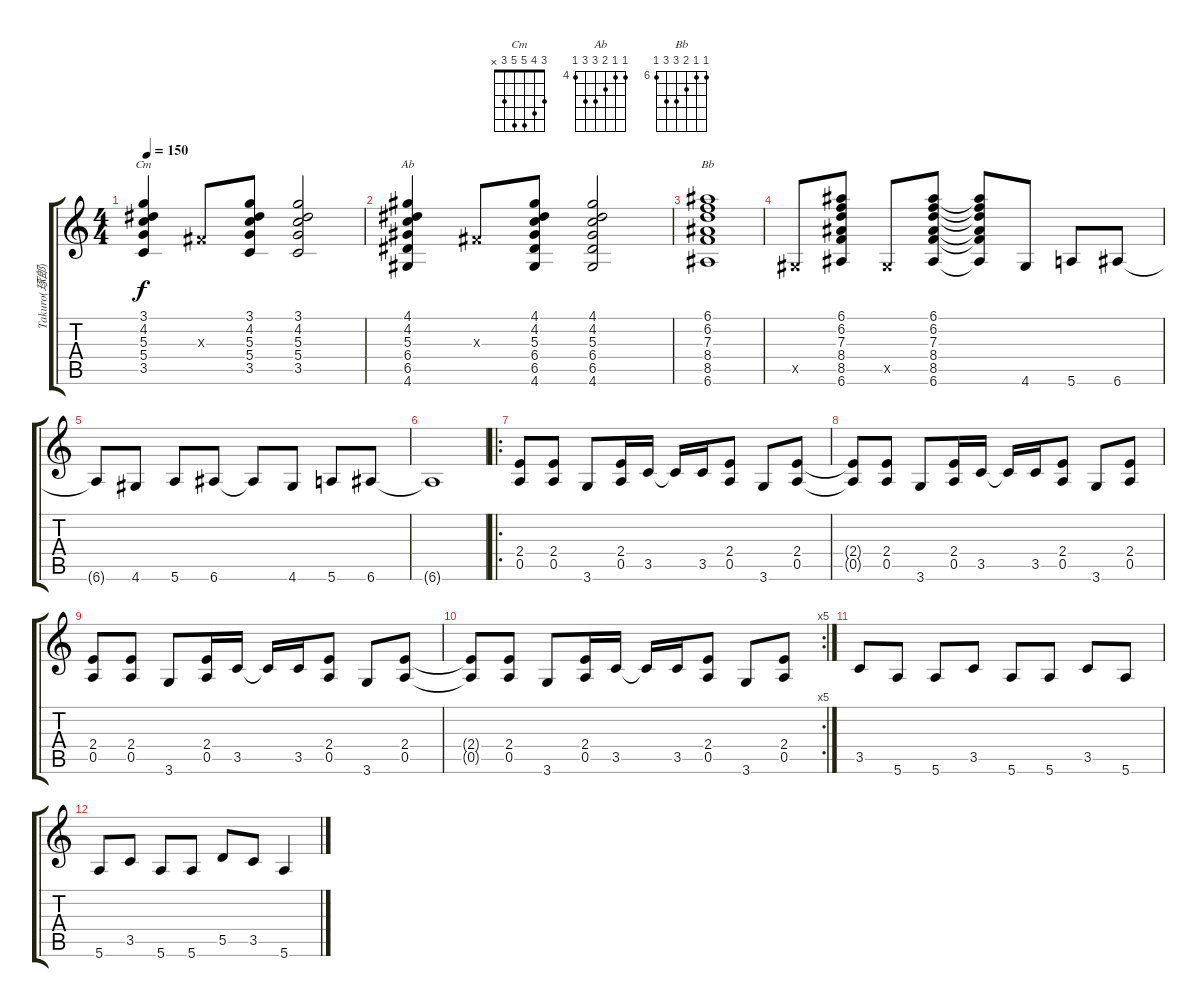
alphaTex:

\track ("Takuro(琢郎)" "Takuro(琢郎)") {instrument distortionguitar}
\staff {score tabs}
\tuning (E4 B3 G3 D3 A2 E2) {hide}
\chord ("Cm" 3 4 5 5 3 x)
\chord ("Ab" 4 4 5 6 6 4) {firstfret 4}
\chord ("Bb" 6 6 7 8 8 6) {firstfret 6}
\ts (4 4)
\tempo 150
\clef g2
\ks c
(3.1 4.2 5.3 5.4 3.5).4{ch "Cm" dy f} -1.3{x}.8 (3.1 4.2 5.3 5.4 3.5).8 (3.1 4.2 5.3 5.4 3.5).2 |
(4.1 4.2 5.3 6.4 6.5 4.6).4{ch "Ab"} -1.3{x}.8 (4.1 4.2 5.3 6.4 6.5 4.6).8 (4.1 4.2 5.3 6.4 6.5 4.6).2 |
(6.1 6.2 7.3 8.4 8.5 6.6).1{ch "Bb"} |
-1.5{x}.8 (6.1 6.2 7.3 8.4 8.5 6.6).8 -1.5{x}.8 (6.1 6.2 7.3 8.4 8.5 6.6).8 (6.1{t} 6.2{t} 7.3{t} 8.4{t} 8.5{t} 6.6{t}).8 4.6.8 5.6.8 6.6.8 |
6.6{t}.8 4.6.8 5.6.8 6.6.8 6.6{t}.8 4.6.8 5.6.8 6.6.8 |
6.6{t}.1 |
\ro
(2.4 0.5).8 (2.4 0.5).8 3.6.8 (2.4 0.5).16 3.5.16 3.5{t}.16 3.5.16 (2.4 0.5).8 3.6.8 (2.4 0.5).8 |
(2.4{t} 0.5{t}).8 (2.4 0.5).8 3.6.8 (2.4 0.5).16 3.5.16 3.5{t}.16 3.5.16 (2.4 0.5).8 3.6.8 (2.4 0.5).8 |
(2.4 0.5).8 (2.4 0.5).8 3.6.8 (2.4 0.5).16 3.5.16 3.5{t}.16 3.5.16 (2.4 0.5).8 3.6.8 (2.4 0.5).8 |
\rc 5
(2.4{t} 0.5{t}).8 (2.4 0.5).8 3.6.8 (2.4 0.5).16 3.5.16 3.5{t}.16 3.5.16 (2.4 0.5).8 3.6.8 (2.4 0.5).8 |
3.5.8 5.6.8 5.6.8 3.5.8 5.6.8 5.6.8 3.5.8 5.6.8 |
5.6.8 3.5.8 5.6.8 5.6.8 5.5.8 3.5.8 5.6.4
